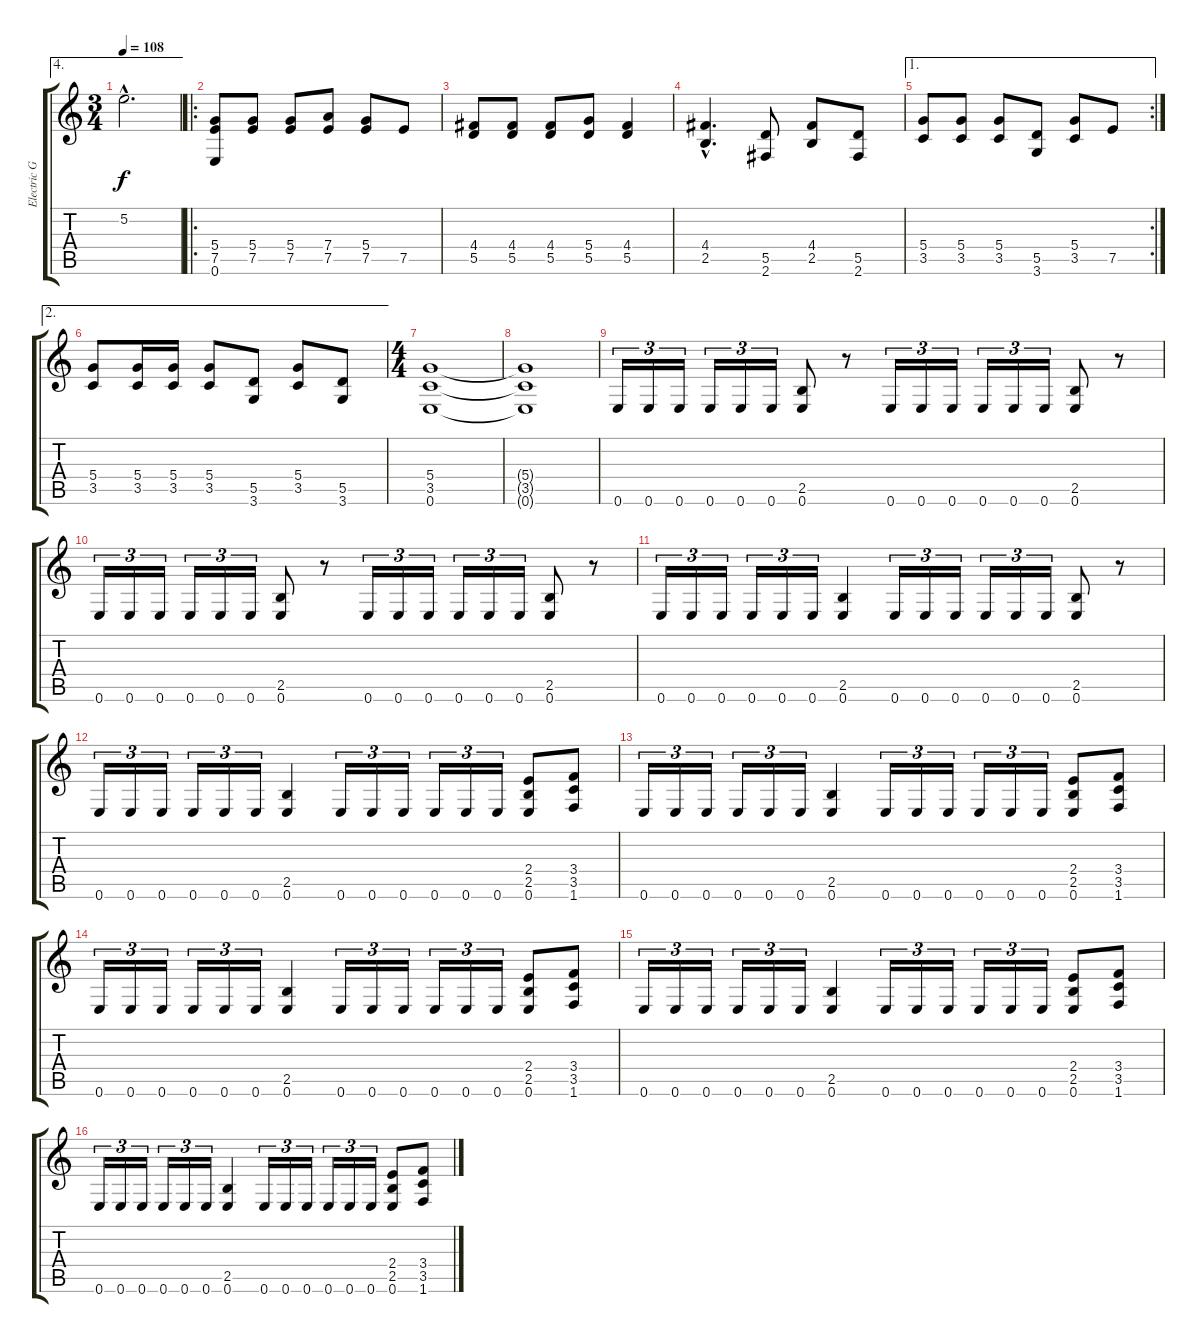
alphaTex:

\track ("Electric Guitar 3 and 2" "Electric G") {instrument overdrivenguitar}
\staff {score tabs}
\tuning (E4 B3 G3 D3 A2 E2) {hide}
\ae 4
\ts (3 4)
\tempo 108
\clef g2
\ks c
5.2{hac}.2{d dy f} |
\ro
(5.4 7.5 0.6).8{volume 12 instrument distortionguitar} (5.4 7.5).8 (5.4 7.5).8 (7.4 7.5).8 (5.4 7.5).8 7.5.8 |
(4.4 5.5).8 (4.4 5.5).8 (4.4 5.5).8 (5.4 5.5).8 (4.4 5.5).4 |
(4.4{hac} 2.5{hac}).4{d} (5.5 2.6).8 (4.4 2.5).8 (5.5 2.6).8 |
\ae 1
\rc 2
(5.4 3.5).8 (5.4 3.5).8 (5.4 3.5).8 (5.5 3.6).8 (5.4 3.5).8 7.5.8 |
\ae 2
(5.4 3.5).8 (5.4 3.5).16 (5.4 3.5).16 (5.4 3.5).8 (5.5 3.6).8 (5.4 3.5).8 (5.5 3.6).8 |
\ts (4 4)
(5.4 3.5 0.6).1 |
(5.4{t} 3.5{t} 0.6{t}).1 |
0.6.16{tu (3 2)} 0.6.16{tu (3 2)} 0.6.16{tu (3 2)} 0.6.16{tu (3 2)} 0.6.16{tu (3 2)} 0.6.16{tu (3 2)} (2.5 0.6).8 r.8 0.6.16{tu (3 2)} 0.6.16{tu (3 2)} 0.6.16{tu (3 2)} 0.6.16{tu (3 2)} 0.6.16{tu (3 2)} 0.6.16{tu (3 2)} (2.5 0.6).8 r.8 |
0.6.16{tu (3 2)} 0.6.16{tu (3 2)} 0.6.16{tu (3 2)} 0.6.16{tu (3 2)} 0.6.16{tu (3 2)} 0.6.16{tu (3 2)} (2.5 0.6).8 r.8 0.6.16{tu (3 2)} 0.6.16{tu (3 2)} 0.6.16{tu (3 2)} 0.6.16{tu (3 2)} 0.6.16{tu (3 2)} 0.6.16{tu (3 2)} (2.5 0.6).8 r.8 |
0.6.16{tu (3 2)} 0.6.16{tu (3 2)} 0.6.16{tu (3 2)} 0.6.16{tu (3 2)} 0.6.16{tu (3 2)} 0.6.16{tu (3 2)} (2.5 0.6).4 0.6.16{tu (3 2)} 0.6.16{tu (3 2)} 0.6.16{tu (3 2)} 0.6.16{tu (3 2)} 0.6.16{tu (3 2)} 0.6.16{tu (3 2)} (2.5 0.6).8 r.8 |
0.6.16{tu (3 2)} 0.6.16{tu (3 2)} 0.6.16{tu (3 2)} 0.6.16{tu (3 2)} 0.6.16{tu (3 2)} 0.6.16{tu (3 2)} (2.5 0.6).4 0.6.16{tu (3 2)} 0.6.16{tu (3 2)} 0.6.16{tu (3 2)} 0.6.16{tu (3 2)} 0.6.16{tu (3 2)} 0.6.16{tu (3 2)} (2.4 2.5 0.6).8 (3.4 3.5 1.6).8 |
0.6.16{tu (3 2)} 0.6.16{tu (3 2)} 0.6.16{tu (3 2)} 0.6.16{tu (3 2)} 0.6.16{tu (3 2)} 0.6.16{tu (3 2)} (2.5 0.6).4 0.6.16{tu (3 2)} 0.6.16{tu (3 2)} 0.6.16{tu (3 2)} 0.6.16{tu (3 2)} 0.6.16{tu (3 2)} 0.6.16{tu (3 2)} (2.4 2.5 0.6).8 (3.4 3.5 1.6).8 |
0.6.16{tu (3 2)} 0.6.16{tu (3 2)} 0.6.16{tu (3 2)} 0.6.16{tu (3 2)} 0.6.16{tu (3 2)} 0.6.16{tu (3 2)} (2.5 0.6).4 0.6.16{tu (3 2)} 0.6.16{tu (3 2)} 0.6.16{tu (3 2)} 0.6.16{tu (3 2)} 0.6.16{tu (3 2)} 0.6.16{tu (3 2)} (2.4 2.5 0.6).8 (3.4 3.5 1.6).8 |
0.6.16{tu (3 2)} 0.6.16{tu (3 2)} 0.6.16{tu (3 2)} 0.6.16{tu (3 2)} 0.6.16{tu (3 2)} 0.6.16{tu (3 2)} (2.5 0.6).4 0.6.16{tu (3 2)} 0.6.16{tu (3 2)} 0.6.16{tu (3 2)} 0.6.16{tu (3 2)} 0.6.16{tu (3 2)} 0.6.16{tu (3 2)} (2.4 2.5 0.6).8 (3.4 3.5 1.6).8 |
0.6.16{tu (3 2)} 0.6.16{tu (3 2)} 0.6.16{tu (3 2)} 0.6.16{tu (3 2)} 0.6.16{tu (3 2)} 0.6.16{tu (3 2)} (2.5 0.6).4 0.6.16{tu (3 2)} 0.6.16{tu (3 2)} 0.6.16{tu (3 2)} 0.6.16{tu (3 2)} 0.6.16{tu (3 2)} 0.6.16{tu (3 2)} (2.4 2.5 0.6).8 (3.4 3.5 1.6).8
